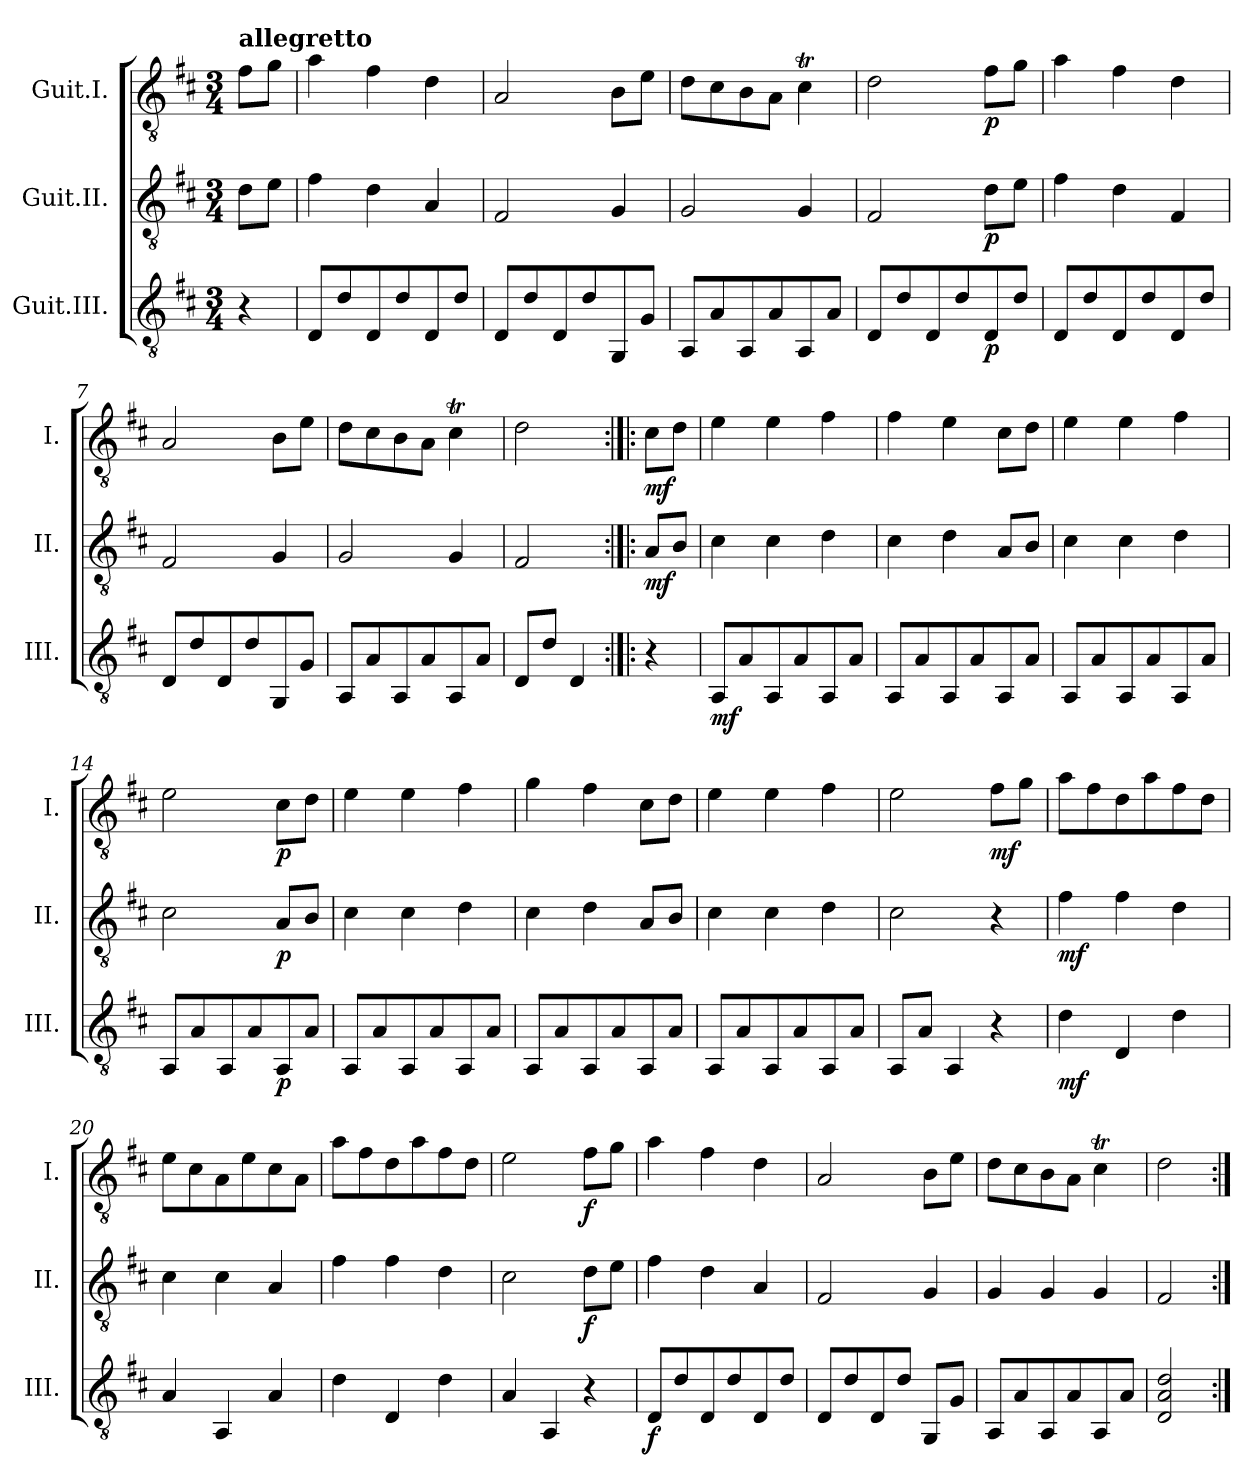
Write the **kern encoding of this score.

**kern	**dynam	**kern	**dynam	**kern	**dynam
*part3	*part3	*part2	*part2	*part1	*part1
*staff3	*staff3	*staff2	*staff2	*staff1	*staff1
*I"Guit.III.	*	*I"Guit.II.	*	*I"Guit.I.	*
*I'III.	*	*I'II.	*	*I'I.	*
*clefGv2	*	*clefGv2	*	*clefGv2	*
*k[f#c#]	*	*k[f#c#]	*	*k[f#c#]	*
*M3/4	*	*M3/4	*	*M3/4	*
=1	=1	=1	=1	=1	=1
!	!	!	!	!LO:TX:a:B:t=allegretto	!
4r	.	8d\L	.	8f#\L	.
.	.	8e\J	.	8g\J	.
=2	=2	=2	=2	=2	=2
8D/L	.	4f#\	.	4a\	.
8d/	.	.	.	.	.
8D/	.	4d\	.	4f#\	.
8d/	.	.	.	.	.
8D/	.	4A/	.	4d\	.
8d/J	.	.	.	.	.
=3	=3	=3	=3	=3	=3
8D/L	.	2F#/	.	2A/	.
8d/	.	.	.	.	.
8D/	.	.	.	.	.
8d/	.	.	.	.	.
8GG/	.	4G/	.	8B\L	.
8G/J	.	.	.	8e\J	.
=4	=4	=4	=4	=4	=4
8AA/L	.	2G/	.	8d\L	.
8A/	.	.	.	8c#\	.
8AA/	.	.	.	8B\	.
8A/	.	.	.	8A\J	.
8AA/	.	4G/	.	4c#t\	.
8A/J	.	.	.	.	.
=5	=5	=5	=5	=5	=5
8D/L	.	2F#/	.	2d\	.
8d/	.	.	.	.	.
8D/	.	.	.	.	.
8d/	.	.	.	.	.
!	!LO:DY:b	!	!LO:DY:b	!	!LO:DY:b
8D/	p	8d\L	p	8f#\L	p
8d/J	.	8e\J	.	8g\J	.
=6	=6	=6	=6	=6	=6
8D/L	.	4f#\	.	4a\	.
8d/	.	.	.	.	.
8D/	.	4d\	.	4f#\	.
8d/	.	.	.	.	.
8D/	.	4F#/	.	4d\	.
8d/J	.	.	.	.	.
=7	=7	=7	=7	=7	=7
8D/L	.	2F#/	.	2A/	.
8d/	.	.	.	.	.
8D/	.	.	.	.	.
8d/	.	.	.	.	.
8GG/	.	4G/	.	8B\L	.
8G/J	.	.	.	8e\J	.
!!LO:LB:g=z
=8	=8	=8	=8	=8	=8
8AA/L	.	2G/	.	8d\L	.
8A/	.	.	.	8c#\	.
8AA/	.	.	.	8B\	.
8A/	.	.	.	8A\J	.
8AA/	.	4G/	.	4c#t\	.
8A/J	.	.	.	.	.
=9	=9	=9	=9	=9	=9
8D/L	.	2F#/	.	2d\	.
8d/J	.	.	.	.	.
4D/	.	.	.	.	.
=10:|!|:	=10:|!|:	=10:|!|:	=10:|!|:	=10:|!|:	=10:|!|:
!	!	!	!LO:DY:b	!	!LO:DY:b
4r	.	8A/L	mf	8c#\L	mf
.	.	8B/J	.	8d\J	.
=11	=11	=11	=11	=11	=11
!	!LO:DY:b	!	!	!	!
8AA/L	mf	4c#\	.	4e\	.
8A/	.	.	.	.	.
8AA/	.	4c#\	.	4e\	.
8A/	.	.	.	.	.
8AA/	.	4d\	.	4f#\	.
8A/J	.	.	.	.	.
=12	=12	=12	=12	=12	=12
8AA/L	.	4c#\	.	4f#\	.
8A/	.	.	.	.	.
8AA/	.	4d\	.	4e\	.
8A/	.	.	.	.	.
8AA/	.	8A/L	.	8c#\L	.
8A/J	.	8B/J	.	8d\J	.
=13	=13	=13	=13	=13	=13
8AA/L	.	4c#\	.	4e\	.
8A/	.	.	.	.	.
8AA/	.	4c#\	.	4e\	.
8A/	.	.	.	.	.
8AA/	.	4d\	.	4f#\	.
8A/J	.	.	.	.	.
!!LO:LB:g=z
=14	=14	=14	=14	=14	=14
8AA/L	.	2c#\	.	2e\	.
8A/	.	.	.	.	.
8AA/	.	.	.	.	.
8A/	.	.	.	.	.
!	!LO:DY:b	!	!LO:DY:b	!	!LO:DY:b
8AA/	p	8A/L	p	8c#\L	p
8A/J	.	8B/J	.	8d\J	.
=15	=15	=15	=15	=15	=15
8AA/L	.	4c#\	.	4e\	.
8A/	.	.	.	.	.
8AA/	.	4c#\	.	4e\	.
8A/	.	.	.	.	.
8AA/	.	4d\	.	4f#\	.
8A/J	.	.	.	.	.
=16	=16	=16	=16	=16	=16
8AA/L	.	4c#\	.	4g\	.
8A/	.	.	.	.	.
8AA/	.	4d\	.	4f#\	.
8A/	.	.	.	.	.
8AA/	.	8A/L	.	8c#\L	.
8A/J	.	8B/J	.	8d\J	.
=17	=17	=17	=17	=17	=17
8AA/L	.	4c#\	.	4e\	.
8A/	.	.	.	.	.
8AA/	.	4c#\	.	4e\	.
8A/	.	.	.	.	.
8AA/	.	4d\	.	4f#\	.
8A/J	.	.	.	.	.
=18	=18	=18	=18	=18	=18
8AA/L	.	2c#\	.	2e\	.
8A/J	.	.	.	.	.
4AA/	.	.	.	.	.
!	!	!	!	!	!LO:DY:b
4r	.	4r	.	8f#\L	mf
.	.	.	.	8g\J	.
=19	=19	=19	=19	=19	=19
!	!LO:DY:b	!	!LO:DY:b	!	!
4d\	mf	4f#\	mf	8a\L	.
.	.	.	.	8f#\	.
4D/	.	4f#\	.	8d\	.
.	.	.	.	8a\	.
4d\	.	4d\	.	8f#\	.
.	.	.	.	8d\J	.
!!LO:LB:g=z
=20	=20	=20	=20	=20	=20
4A/	.	4c#\	.	8e\L	.
.	.	.	.	8c#\	.
4AA/	.	4c#\	.	8A\	.
.	.	.	.	8e\	.
4A/	.	4A/	.	8c#\	.
.	.	.	.	8A\J	.
=21	=21	=21	=21	=21	=21
4d\	.	4f#\	.	8a\L	.
.	.	.	.	8f#\	.
4D/	.	4f#\	.	8d\	.
.	.	.	.	8a\	.
4d\	.	4d\	.	8f#\	.
.	.	.	.	8d\J	.
=22	=22	=22	=22	=22	=22
4A/	.	2c#\	.	2e\	.
4AA/	.	.	.	.	.
!	!	!	!LO:DY:b	!	!LO:DY:b
4r	.	8d\L	f	8f#\L	f
.	.	8e\J	.	8g\J	.
=23	=23	=23	=23	=23	=23
!	!LO:DY:b	!	!	!	!
8D/L	f	4f#\	.	4a\	.
8d/	.	.	.	.	.
8D/	.	4d\	.	4f#\	.
8d/	.	.	.	.	.
8D/	.	4A/	.	4d\	.
8d/J	.	.	.	.	.
=24	=24	=24	=24	=24	=24
8D/L	.	2F#/	.	2A/	.
8d/	.	.	.	.	.
8D/	.	.	.	.	.
8d/J	.	.	.	.	.
8GG/L	.	4G/	.	8B\L	.
8G/J	.	.	.	8e\J	.
=25	=25	=25	=25	=25	=25
8AA/L	.	4G/	.	8d\L	.
8A/	.	.	.	8c#\	.
8AA/	.	4G/	.	8B\	.
8A/	.	.	.	8A\J	.
8AA/	.	4G/	.	4c#t\	.
8A/J	.	.	.	.	.
=26	=26	=26	=26	=26	=26
2D/ 2A/ 2d/	.	2F#/	.	2d\	.
=:|!	=:|!	=:|!	=:|!	=:|!	=:|!
*-	*-	*-	*-	*-	*-
